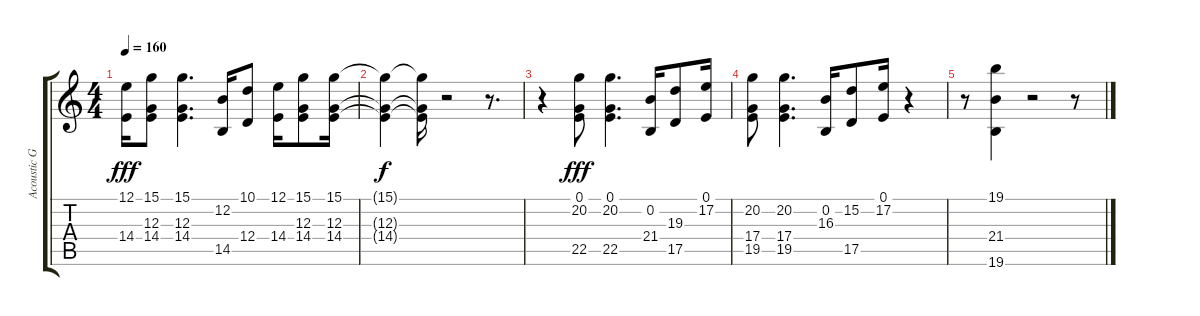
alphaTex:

\track ("Acoustic Grand Piano" "Acoustic G") {instrument acousticgrandpiano}
\staff {score tabs}
\tuning (E4 B3 G3 D3 A2 E2) {hide}
\ts (4 4)
\tempo 160
\clef g2
\ks c
(12.1 14.4).16{dy fff} (15.1 12.3 14.4).8 (15.1 12.3 14.4).4{d} (12.2 14.5).16 (10.1 12.4).8 (12.1 14.4).16 (15.1 12.3 14.4).8 (15.1 12.3 14.4).16 |
(15.1{t} 12.3{t} 14.4{t}).4{dy f} (15.1{t} 12.3{t} 14.4{t}).16 r.2 r.8{d} |
r.4 (0.1 20.2 22.5).8{dy fff} (0.1 20.2 22.5).4{d} (0.2 21.4).16 (19.3 17.5).8 (0.1 17.2).16 |
(20.2 17.4 19.5).8 (20.2 17.4 19.5).4{d} (0.2 16.3).16 (15.2 17.5).8 (0.1 17.2).16 r.4 |
r.8 (19.1 21.4 19.6).4 r.2 r.8
